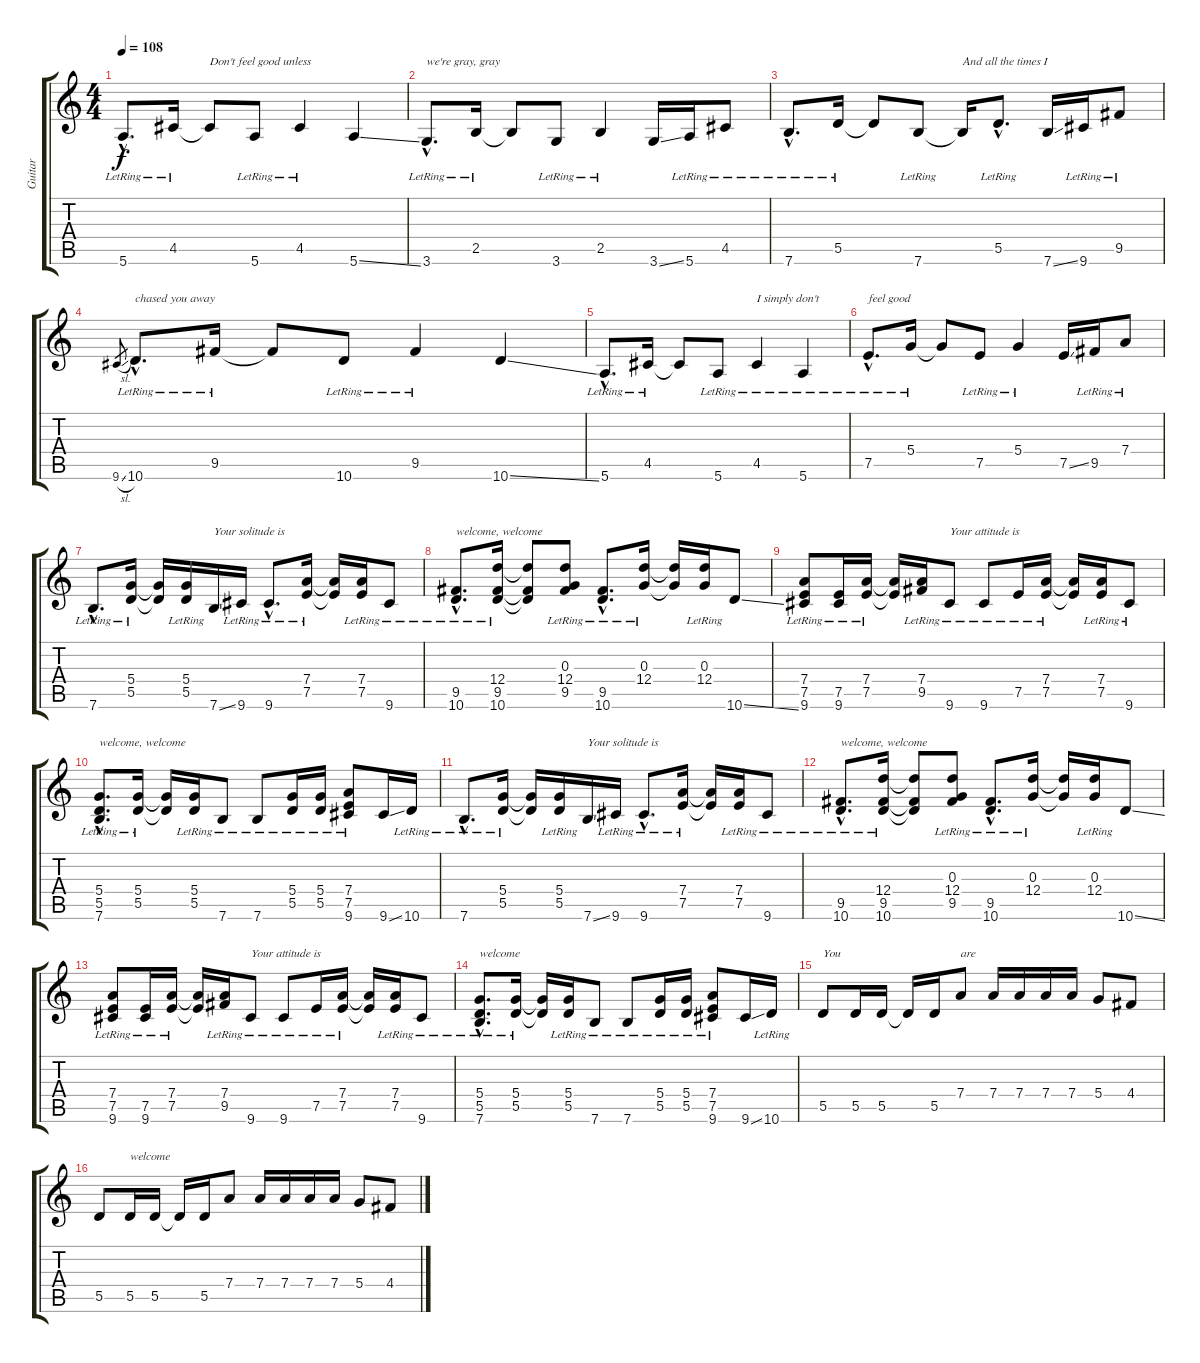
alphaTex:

\track ("Guitar" "Guitar") {instrument electricguitarclean}
\staff {score tabs}
\tuning (E4 B3 G3 D3 A2 E2) {hide}
\ts (4 4)
\tempo 108
\clef g2
\ks c
5.6{hac lr}.8{d dy f} 4.5{lr}.16 4.5{t}.8{txt "Don't feel good unless"} 5.6{lr}.8 4.5{lr}.4 5.6{ss}.4 |
3.6{hac lr}.8{d txt "we're gray, gray"} 2.5{lr}.16 2.5{t}.8 3.6{lr}.8 2.5{lr}.4 3.6{ss}.16 5.6{lr}.16 4.5{lr}.8 |
7.6{hac lr}.8{d volume 13} 5.5{lr}.16 5.5{t}.8 7.6{lr}.8 7.6{t}.16{txt "And all the times I"} 5.5{hac lr}.8{d} 7.6{ss}.16 9.6{lr}.16 9.5{lr}.8 |
9.6{sl}.8{gr} 10.6{hac lr}.8{d txt "chased you away"} 9.5{lr}.16 9.5{t}.8 10.6{lr}.8 9.5{lr}.4 10.6{ss}.4 |
5.6{hac lr}.8{d} 4.5{lr}.16 4.5{t}.8 5.6{lr}.8 4.5{lr}.4{txt "I simply don't"} 5.6{lr}.4 |
7.5{hac lr}.8{d txt "feel good"} 5.4{lr}.16 5.4{t}.8 7.5{lr}.8 5.4{lr}.4 7.5{ss}.16 9.5{lr}.16 7.4{lr}.8 |
7.6{hac lr}.8{d} (5.4{lr} 5.5{lr}).16 (5.4{t} 5.5{t}).16 (5.4{lr} 5.5{lr}).16 7.6{ss}.16{txt "Your solitude is"} 9.6{lr}.16 9.6{hac lr}.8{d} (7.4{lr} 7.5{lr}).16 (7.4{t} 7.5{t}).16 (7.4{lr} 7.5{lr}).16 9.6{lr}.8 |
(9.5{hac lr} 10.6{hac lr}).8{d txt "welcome, welcome"} (12.4{lr} 9.5{lr} 10.6{lr}).16 (12.4{t} 9.5{t} 10.6{t}).8 (0.3{lr} 12.4{lr} 9.5{lr}).8 (9.5{hac lr} 10.6{hac lr}).8{d} (0.3{lr} 12.4{lr}).16 (0.3{t} 12.4{t}).16 (0.3{lr} 12.4{lr}).16 10.6{ss}.8 |
(7.4{lr} 7.5{lr} 9.6{lr}).8 (7.5{lr} 9.6{lr}).16 (7.4{lr} 7.5{lr}).16 (7.4{t} 7.5{t}).16 (7.4{lr} 9.5{lr}).16 9.6{lr}.8{txt "Your attitude is"} 9.6{lr}.8 7.5{lr}.16 (7.4{lr} 7.5{lr}).16 (7.4{t} 7.5{t}).16 (7.4{lr} 7.5{lr}).16 9.6{lr}.8 |
(5.4{hac lr} 5.5{hac lr} 7.6{hac lr}).8{d txt "welcome, welcome"} (5.4{lr} 5.5{lr}).16 (5.4{t} 5.5{t}).16 (5.4{lr} 5.5{lr}).16 7.6{lr}.8 7.6{lr}.8 (5.4{lr} 5.5{lr}).16 (5.4{lr} 5.5{lr}).16 (7.4{lr} 7.5{lr} 9.6{lr}).8 9.6{ss}.16 10.6{lr}.16 |
7.6{hac lr}.8{d} (5.4{lr} 5.5{lr}).16 (5.4{t} 5.5{t}).16 (5.4{lr} 5.5{lr}).16 7.6{ss}.16{txt "Your solitude is"} 9.6{lr}.16 9.6{hac lr}.8{d} (7.4{lr} 7.5{lr}).16 (7.4{t} 7.5{t}).16 (7.4{lr} 7.5{lr}).16 9.6{lr}.8 |
(9.5{hac lr} 10.6{hac lr}).8{d txt "welcome, welcome"} (12.4{lr} 9.5{lr} 10.6{lr}).16 (12.4{t} 9.5{t} 10.6{t}).8 (0.3{lr} 12.4{lr} 9.5{lr}).8 (9.5{hac lr} 10.6{hac lr}).8{d} (0.3{lr} 12.4{lr}).16 (0.3{t} 12.4{t}).16 (0.3{lr} 12.4{lr}).16 10.6{ss}.8 |
(7.4{lr} 7.5{lr} 9.6{lr}).8 (7.5{lr} 9.6{lr}).16 (7.4{lr} 7.5{lr}).16 (7.4{t} 7.5{t}).16 (7.4{lr} 9.5{lr}).16 9.6{lr}.8{txt "Your attitude is"} 9.6{lr}.8 7.5{lr}.16 (7.4{lr} 7.5{lr}).16 (7.4{t} 7.5{t}).16 (7.4{lr} 7.5{lr}).16 9.6{lr}.8 |
(5.4{hac lr} 5.5{hac lr} 7.6{hac lr}).8{d txt "welcome"} (5.4{lr} 5.5{lr}).16 (5.4{t} 5.5{t}).16 (5.4{lr} 5.5{lr}).16 7.6{lr}.8 7.6{lr}.8 (5.4{lr} 5.5{lr}).16 (5.4{lr} 5.5{lr}).16 (7.4{lr} 7.5{lr} 9.6{lr}).8 9.6{ss}.16 10.6{lr}.16 |
5.5.8{txt "You"} 5.5.16 5.5.16 5.5{t}.16 5.5.16 7.4.8{txt "are"} 7.4.16 7.4.16 7.4.16 7.4.16 5.4.8 4.4.8 |
5.5.8 5.5.16{txt "welcome"} 5.5.16 5.5{t}.16 5.5.16 7.4.8 7.4.16 7.4.16 7.4.16 7.4.16 5.4.8 4.4.8
